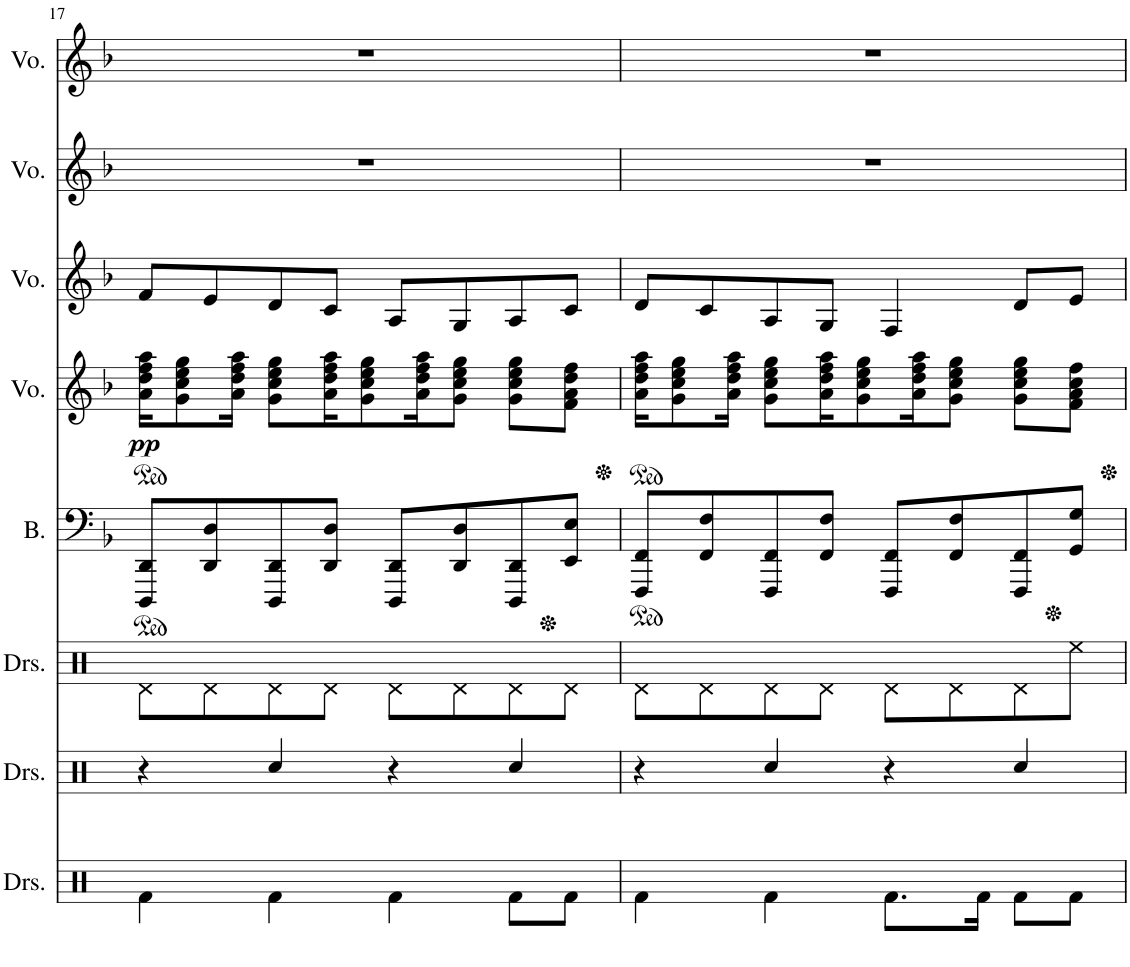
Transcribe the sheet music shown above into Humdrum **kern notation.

**kern	**kern	**kern	**kern	**kern	**dynam	**kern	**kern	**kern
*part8	*part7	*part6	*part5	*part4	*part4	*part3	*part2	*part1
*staff8	*staff7	*staff6	*staff5	*staff4	*staff4	*staff3	*staff2	*staff1
*I"Drumset	*I"Drumset	*I"Drumset	*I"Bass	*I"Voice	*	*I"Voice	*I"Voice	*I"Voice
*I'Drs.	*I'Drs.	*I'Drs.	*I'B.	*I'Vo.	*	*I'Vo.	*I'Vo.	*I'Vo.
!!LO:PB:g=z
*clefX	*clefX	*clefX	*clefF4	*clefG2	*	*clefG2	*clefG2	*clefG2
*k[]	*k[]	*k[]	*k[b-]	*k[b-]	*	*k[b-]	*k[b-]	*k[b-]
*M4/4	*M4/4	*M4/4	*M4/4	*M4/4	*	*M4/4	*M4/4	*M4/4
*	*	*	*ped	*	*	*	*	*
*	*	*	*	*ped	*	*	*	*
=17	=17	=17	=17	=17	=17	=17	=17	=17
!	!	!	!	!	!LO:DY:b	!	!	!
4Rf\	4r	8Rd\L	8DDD/ 8DD/L	16a\ 16dd\ 16ff\ 16aa\KL	pp	8f/L	1r	1r
.	.	.	.	8g\ 8cc\ 8ee\ 8gg\	.	.	.	.
.	.	8Rd\	8DD/ 8D/	.	.	8e/	.	.
.	.	.	.	16a\ 16dd\ 16ff\ 16aa\Jk	.	.	.	.
4Rf\	4Rcc/	8Rd\	8DDD/ 8DD/	8g\ 8cc\ 8ee\ 8gg\L	.	8d/	.	.
.	.	8Rd\J	8DD/ 8D/J	16a\ 16dd\ 16ff\ 16aa\K	.	8c/J	.	.
.	.	.	.	8g\ 8cc\ 8ee\ 8gg\	.	.	.	.
4Rf\	4r	8Rd\L	8DDD/ 8DD/L	.	.	8A/L	.	.
.	.	.	.	16a\ 16dd\ 16ff\ 16aa\K	.	.	.	.
.	.	8Rd\	8DD/ 8D/	8g\ 8cc\ 8ee\ 8gg\J	.	8G/	.	.
8Rf\L	4Rcc/	8Rd\	8DDD/ 8DD/	8g\ 8cc\ 8ee\ 8gg\L	.	8A/	.	.
*	*	*	*Xped	*	*	*	*	*
8Rf\J	.	8Rd\J	8EE/ 8E/J	8f\ 8a\ 8dd\ 8ff\J	.	8c/J	.	.
=18	=18	=18	=18	=18	=18	=18	=18	=18
*	*	*	*ped	*	*	*	*	*
*	*	*	*	*Xped	*	*	*	*
*	*	*	*	*ped	*	*	*	*
4Rf\	4r	8Rd\L	8FFF/ 8FF/L	16a\ 16dd\ 16ff\ 16aa\KL	.	8d/L	1r	1r
.	.	.	.	8g\ 8cc\ 8ee\ 8gg\	.	.	.	.
.	.	8Rd\	8FF/ 8F/	.	.	8c/	.	.
.	.	.	.	16a\ 16dd\ 16ff\ 16aa\Jk	.	.	.	.
4Rf\	4Rcc/	8Rd\	8FFF/ 8FF/	8g\ 8cc\ 8ee\ 8gg\L	.	8A/	.	.
.	.	8Rd\J	8FF/ 8F/J	16a\ 16dd\ 16ff\ 16aa\K	.	8G/J	.	.
.	.	.	.	8g\ 8cc\ 8ee\ 8gg\	.	.	.	.
8.Rf\L	4r	8Rd\L	8FFF/ 8FF/L	.	.	4F/	.	.
.	.	.	.	16a\ 16dd\ 16ff\ 16aa\K	.	.	.	.
.	.	8Rd\	8FF/ 8F/	8g\ 8cc\ 8ee\ 8gg\J	.	.	.	.
16Rf\Jk	.	.	.	.	.	.	.	.
8Rf\L	4Rcc/	8Rd\	8FFF/ 8FF/	8g\ 8cc\ 8ee\ 8gg\L	.	8d/L	.	.
*	*	*	*Xped	*	*	*	*	*
8Rf\J	.	8Ree\J	8GG/ 8G/J	8f\ 8a\ 8cc\ 8ff\J	.	8e/J	.	.
*	*	*	*	*Xped	*	*	*	*
=	=	=	=	=	=	=	=	=
*-	*-	*-	*-	*-	*-	*-	*-	*-
